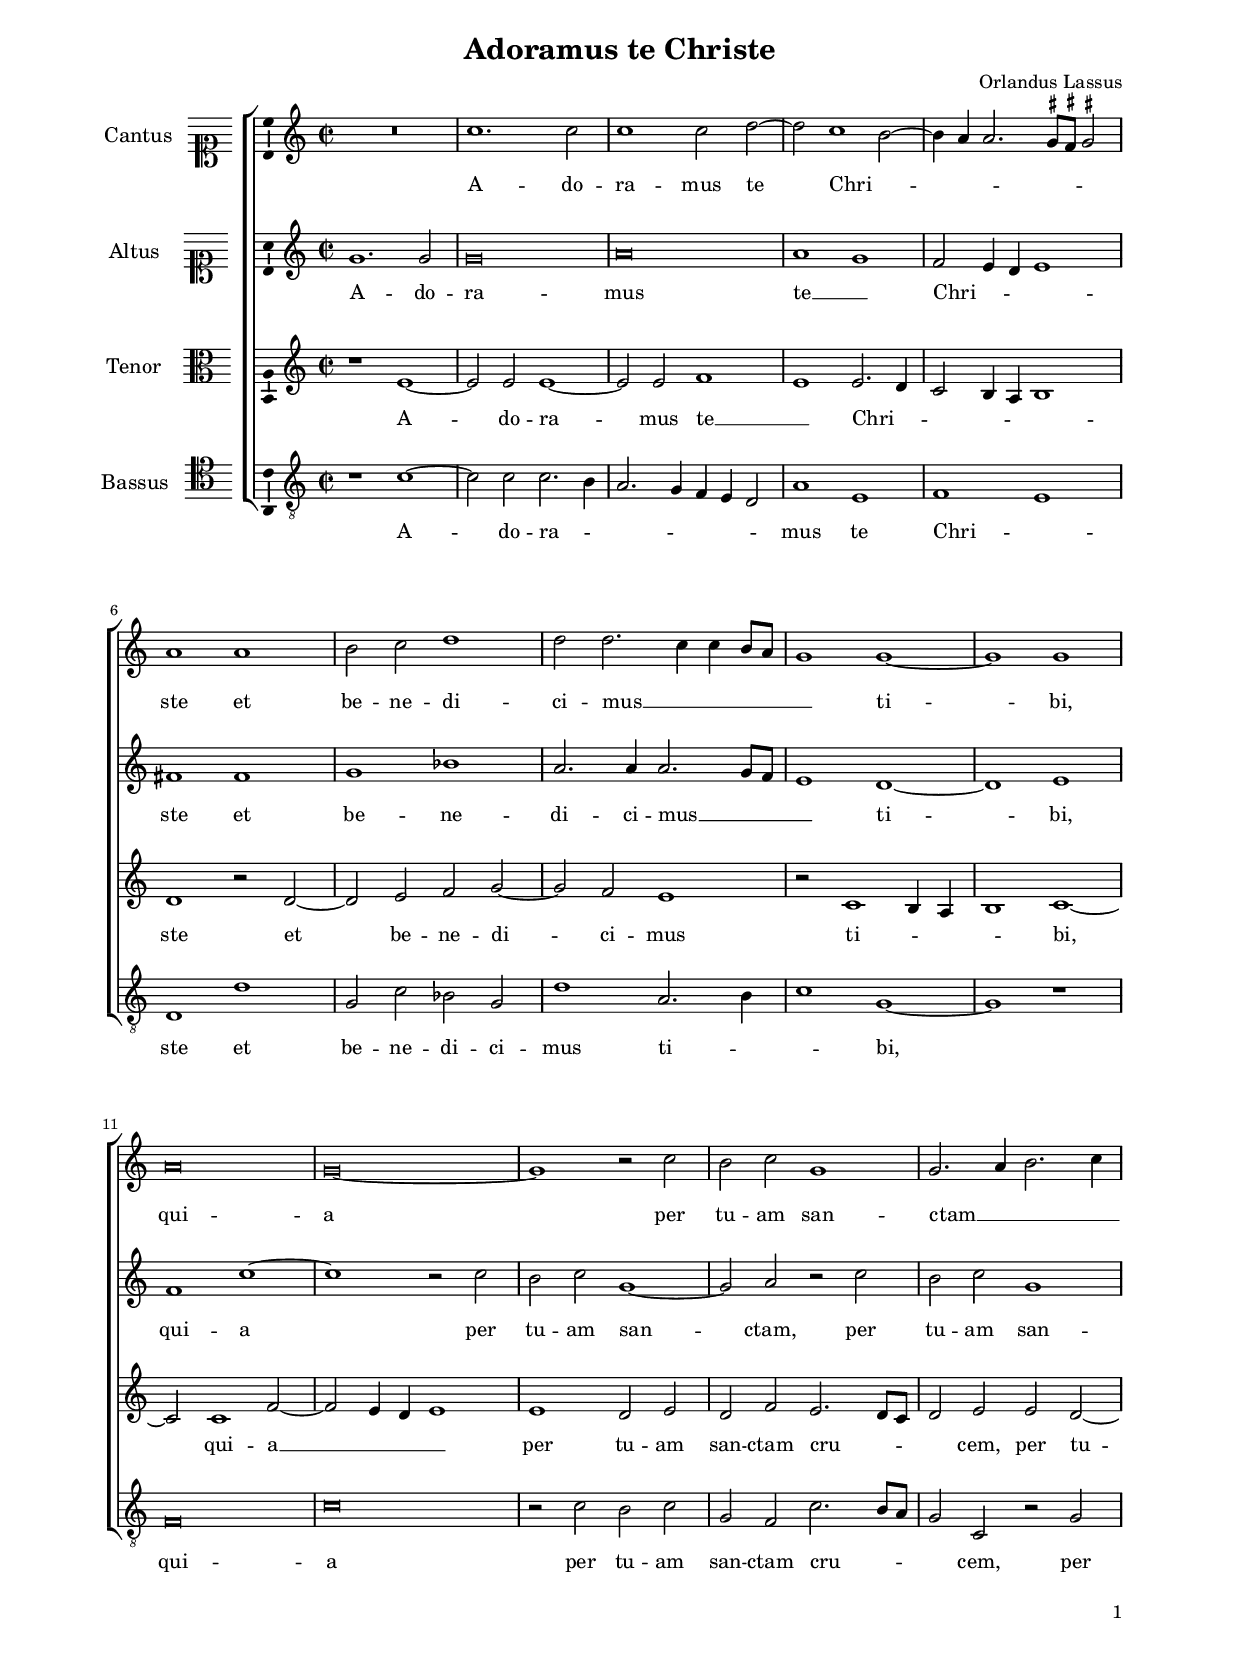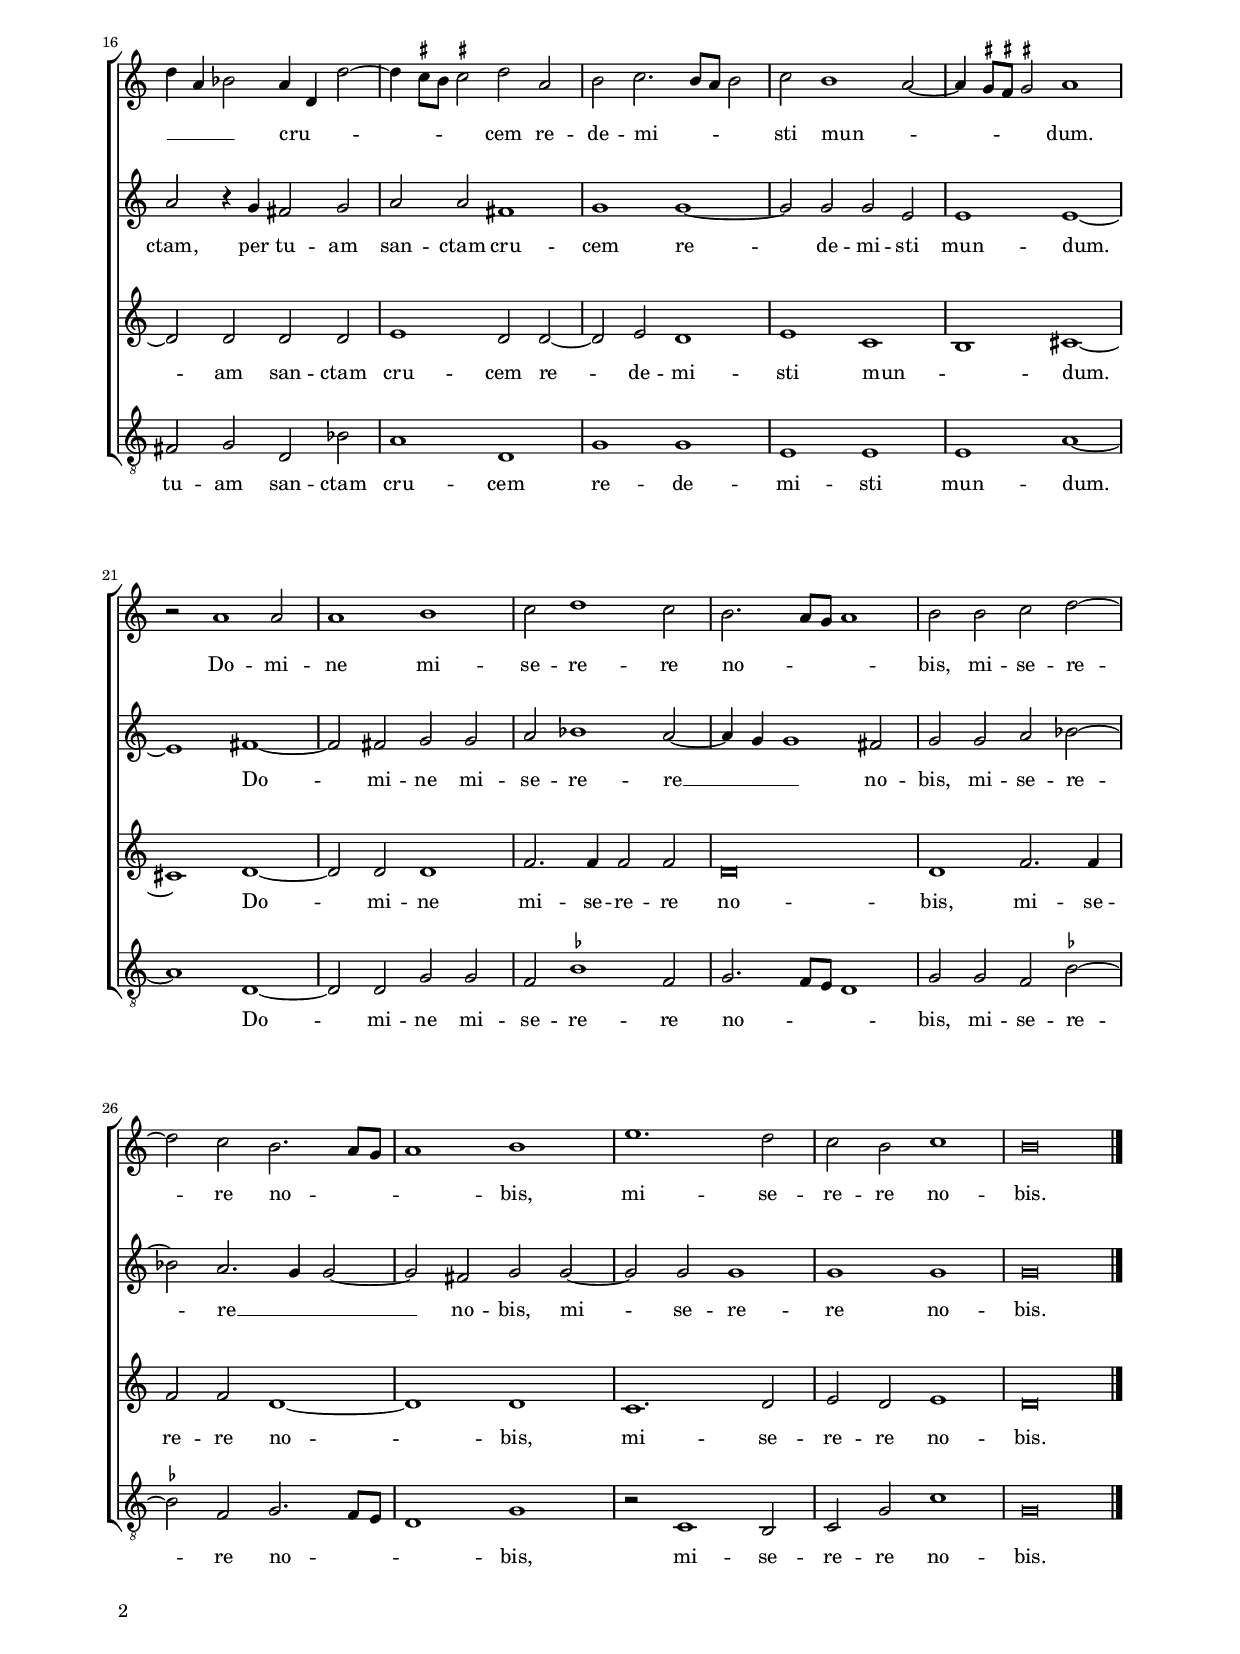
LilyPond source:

\header
{
	title="Adoramus te Christe"
	composer="Orlandus Lassus"
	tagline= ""
}

\version "2.24.3"
\language deutsch
#(set-global-staff-size 16)
% #(set-default-paper-size "letter")
#(ly:set-option 'point-and-click #f)



	
	ficta = { \once \set suggestAccidentals = ##t }
	
	forget = #(define-music-function (music) (ly:music?) #{
		\accidentalStyle forget
		$music
		\accidentalStyle default
		#})


\paper
	{
	top-margin = 1.7 \cm
	bottom-margin = 1.1 \cm
	left-margin = 2 \cm
	right-margin = 2 \cm
	ragged-bottom = ##f
	ragged-last-bottom = ##f
	print-page-number = ##f
	system-system-spacing = #'((basic-distance . 17) (minimum-distance . 13) (padding . 5) (strechability . 150))
	oddFooterMarkup=\markup   \fill-line { "" \fromproperty #'page:page-number-string }
	evenFooterMarkup=\markup  \fill-line { \fromproperty #'page:page-number-string "" }
	last-bottom-spacing = #'((basic-distance . 11) (minimum-distance . 7) (padding . 4))
	systems-per-page = 3
%   page-count = 3        
%	min-systems-per-page = 3
	}


incipitcantus = \markup { \score {
	{
	\set Staff.instrumentName = \markup { \fontsize #1 "Cantus" }
	\key c \major
	\clef soprano
	s4 \bar ""
	}
	\layout  {
	raggedright = ##t
	indent = 1.6 \cm
	line-width = 2.4\cm
	\context { \Staff \remove Time_signature_engraver }
	\override Staff.Clef.Y-extent = #'(0 . 0)
	}} \hspace #1 }
	
      
incipitaltus = \markup { \score {
	{
	\set Staff.instrumentName = \markup { \fontsize #1 "Altus" }
	\key c \major
	\clef soprano
	s4 \bar ""
	}
	\layout  {
	raggedright = ##t
	indent = 1.6 \cm
	line-width = 2.4\cm
	\context { \Staff \remove Time_signature_engraver }
	\override Staff.Clef.Y-extent = #'(0 . 0)
	}} \hspace #1 }


incipittenor = \markup { \score {
	{
	\set Staff.instrumentName = \markup { \fontsize #1 "Tenor" }
	\key c \major
	\clef alto
	s4 \bar ""
	}
	\layout  {
	raggedright = ##t
	indent = 1.6 \cm
	line-width = 2.4\cm
	\context { \Staff \remove Time_signature_engraver }
	\override Staff.Clef.Y-extent = #'(0 . 0)
	}} \hspace #1 }


incipitbassus = \markup { \score {
	{
	\set Staff.instrumentName = \markup { \fontsize #1 "Bassus" }
	\key c \major
	\clef tenor
	s4 \bar ""
	}
	\layout  {
	raggedright = ##t
	indent = 1.6 \cm
	line-width = 2.4\cm
	\context { \Staff \remove Time_signature_engraver }
	\override Staff.Clef.Y-extent = #'(0 . 0)
	}} \hspace #1 }


global = {
	\key c \major
	\time 2/2 \set Score.measureLength = #(ly:make-moment 2/1)
	\set Score.tempoHideNote = ##t
	\tempo 2 = 90
	\skip 1*2*30 \bar "|."
	}


cantus =  \relative c''
	{
	R\breve
	c1. c2
	c1 c2 d~
	d2 c1 h2~
%5
	h4 a a2. \ficta gis8 \ficta fis \ficta gis!2 |
	a1 a
	h2 c d1
	d2 d2. c4 c h8 a
	g1 g~
%10
	g1 g |
	a\breve
	g\breve~
	g1 r2 c
	h2 c g1
%15
	g2. a4 h2. c4 |
	d4 a b2 a4 d, d'2~
	d4 \ficta cis8 h \ficta cis!2 d a
	h2 c2. h8 a h2
	c2 h1 a2~
%20
	a4 \ficta gis8 \ficta fis \ficta gis!2 a1 |
	r2 a1 a2
	a1 h
	c2 d1 c2
	h2. a8 g a1
%25
	h2 h c d~ |
	d2 c h2. a8 g
	a1 h
	e1. d2
	c2 h c1
%30
	h\breve |
	}


altus =  \relative c''
	{
	g1. g2
	g\breve
	a\breve
	a1 g
%5
	f2 e4 d e1 |
	fis1 fis
	g1 b
	a2. a4 a2. g8 f
	e1 d~
%10
	d1 e |
	f1 c'~
	c1 r2 c
	h2 c g1~
	g2 a r c
%15
	h2 c g1 |
	a2 r4 g fis2 g
	a2 a fis1
	g1 g~
	g2 g g e
%20
	e1 e~ |
	e1 fis~
	fis2 fis g g
	a2 b1 a2~
	a4 g g1 fis2
%25
	g2 g a b~ |
	b2 a2. g4 g2~
	g2 fis g g~
	g2 g g1
	g1 g
%30
	g\breve |
	}


tenor =  \relative c'
	{
	r1 e~
	e2 e e1~
	e2 e f1
	e1 e2. d4
%5
	c2 h4 a h1 |
	d1 r2 d~
	d2 e f g~
	g2 f e1
	r2 c1 h4 a
%10
	h1 c~ |
	c2 c1 f2~
	f2 e4 d e1
	e1 d2 e
	d2 f e2. d8 c
%15
	d2 e e d~ |
	d2 d d d
	e1 d2 d~
	d2 e d1
	e1 c
%20
	h1 cis~ |
	cis1 d~
	d2 d d1
	f2. f4 f2 f
	d\breve
%25
	d1 f2. f4 |
	f2 f d1~
	d1 d
	c1. d2
	e2 d e1
%30
	d\breve |
	}


bassus  =  \relative c'
	{
	r1 c~
	c2 c c2. h4
	a2. g4 f e d2
	a'1 e
%5
	f1 e |
	d1 d'
	g,2 c b g
	d'1 a2. h4
	c1 g~
%10
	g1 r |
	f\breve
	c'\breve
	r2 c h c
	g2 f c'2. h8 a
%15
	g2 c, r g' |
	fis2 g d b'
	a1 d,
	g1 g
	e1 e
%20
	e1 a~ |
	a1 d,~
	d2 d g g
	f2 \ficta b1 f2
	g2. f8 e d1
%25
	g2 g f \ficta b~ |
	\ficta b2 f g2. f8 e
	d1 g
	r2 c,1 h2
	c2 g' c1
%30
	g\breve |
	}


lyricscantus = \lyricmode {
	A -- do -- ra -- mus te Chri -- _ _ _ _ _ _ ste et be -- ne -- di -- ci -- mus __ _ _ _ _ _ ti -- bi,
	qui -- a per tu -- am san -- ctam __ _ _ _ _ _ _ cru -- _ _ _ _ _ cem re -- de -- mi -- _ _ _ sti mun -- _ _ _ _ dum.
	Do -- mi -- ne mi -- se -- re -- re no -- _ _ _ bis,
	mi -- se -- re -- re no -- _ _ _ bis,
	mi -- se -- re -- re no -- bis.
	}


lyricsaltus = \lyricmode {
	A -- do -- ra -- mus te __ _ Chri -- _ _ _ ste et be -- ne -- di -- ci -- mus __ _ _ _ ti -- bi,
	qui -- a per tu -- am san -- ctam,
	per tu -- am san -- ctam,
	per tu -- am san -- ctam cru -- cem re -- de -- mi -- sti mun -- dum.
	Do -- mi -- ne mi -- se -- re -- re __ _ _ no -- bis,
	mi -- se -- re -- re __ _ _ no -- bis,
	mi -- se -- re -- re no -- bis.
	}


lyricstenor = \lyricmode {
	A -- do -- ra -- mus te __ _ Chri -- _ _ _ _ _ ste et be -- ne -- di -- ci -- mus ti -- _ _ _ bi,
	qui -- a __ _ _ _ per tu -- am san -- ctam cru -- _ _ _ cem,
	per tu -- am san -- ctam cru -- cem re -- de -- mi -- sti mun -- _ dum.
	Do -- mi -- ne mi -- se -- re -- re no -- bis,
	mi -- se -- re -- re no -- bis,
	mi -- se -- re -- re no -- bis.
	}


lyricsbassus = \lyricmode {
	A -- do -- ra -- _ _ _ _ _ _ mus te Chri -- _ ste et be -- ne -- di -- ci -- mus ti -- _ _ bi,
	qui -- a per tu -- am san -- ctam cru -- _ _ _ cem,
	per tu -- am san -- ctam cru -- cem re -- de -- mi -- sti mun -- dum.
	Do -- mi -- ne mi -- se -- re -- re no -- _ _ _ bis,
	mi -- se -- re -- re no -- _ _ _ bis,
	mi -- se -- re -- re no -- bis.
	}


\score
{  
	\transpose c c {
	\new ChoirStaff \with { \override StaffGrouper.staff-staff-spacing.basic-distance = #13 }
	<<

	\new Staff << \global
	\new Voice="v1" {
		\set Staff.instrumentName=\incipitcantus
        %       \set Staff.instrumentName="S"
		\set Staff.midiInstrument = "reed organ"
		\clef violin
		\cantus }
	\new Lyrics \lyricsto "v1" {\lyricscantus }
	>>


	\new Staff << \global
	\new Voice="v2" {
		\set Staff.instrumentName=\incipitaltus
        %       \set Staff.instrumentName="A"
		\set Staff.midiInstrument = "reed organ"
        \clef violin
		\altus}
	\new Lyrics \lyricsto "v2" {\lyricsaltus }
	>>


	\new Staff << \global
	\new Voice="v3" {
		\set Staff.instrumentName=\incipittenor
        %       \set Staff.instrumentName="T"
		\set Staff.midiInstrument = "reed organ"
		\clef violin % "G_8"
		\tenor }
	\new Lyrics \lyricsto "v3" {\lyricstenor }
	>>


	\new Staff << \global
	\new Voice="v4" {
		\set Staff.instrumentName=\incipitbassus
        %       \set Staff.instrumentName="B"
		\set Staff.midiInstrument = "reed organ"
		\clef "G_8"
		\bassus }
	\new Lyrics \lyricsto "v4" {\lyricsbassus}
	>>

	>>
	} % transpose

	\layout
	{
	indent = 2.3 \cm
	\context { \Lyrics \override VerticalAxisGroup.nonstaff-relatedstaff-spacing.padding = #2 }
%	\context { \Lyrics \override LyricText.font-size = #1 }
	\context { \Staff \override TimeSignature.break-visibility = #end-of-line-invisible }
	\context { \Staff \consists Ambitus_engraver }
	\context { \Score \override BarNumber.padding = #2 }
	\context { \Voice \override NoteHead.style = #'baroque }
	}

\midi
	{
	}
	
}


% EOF
